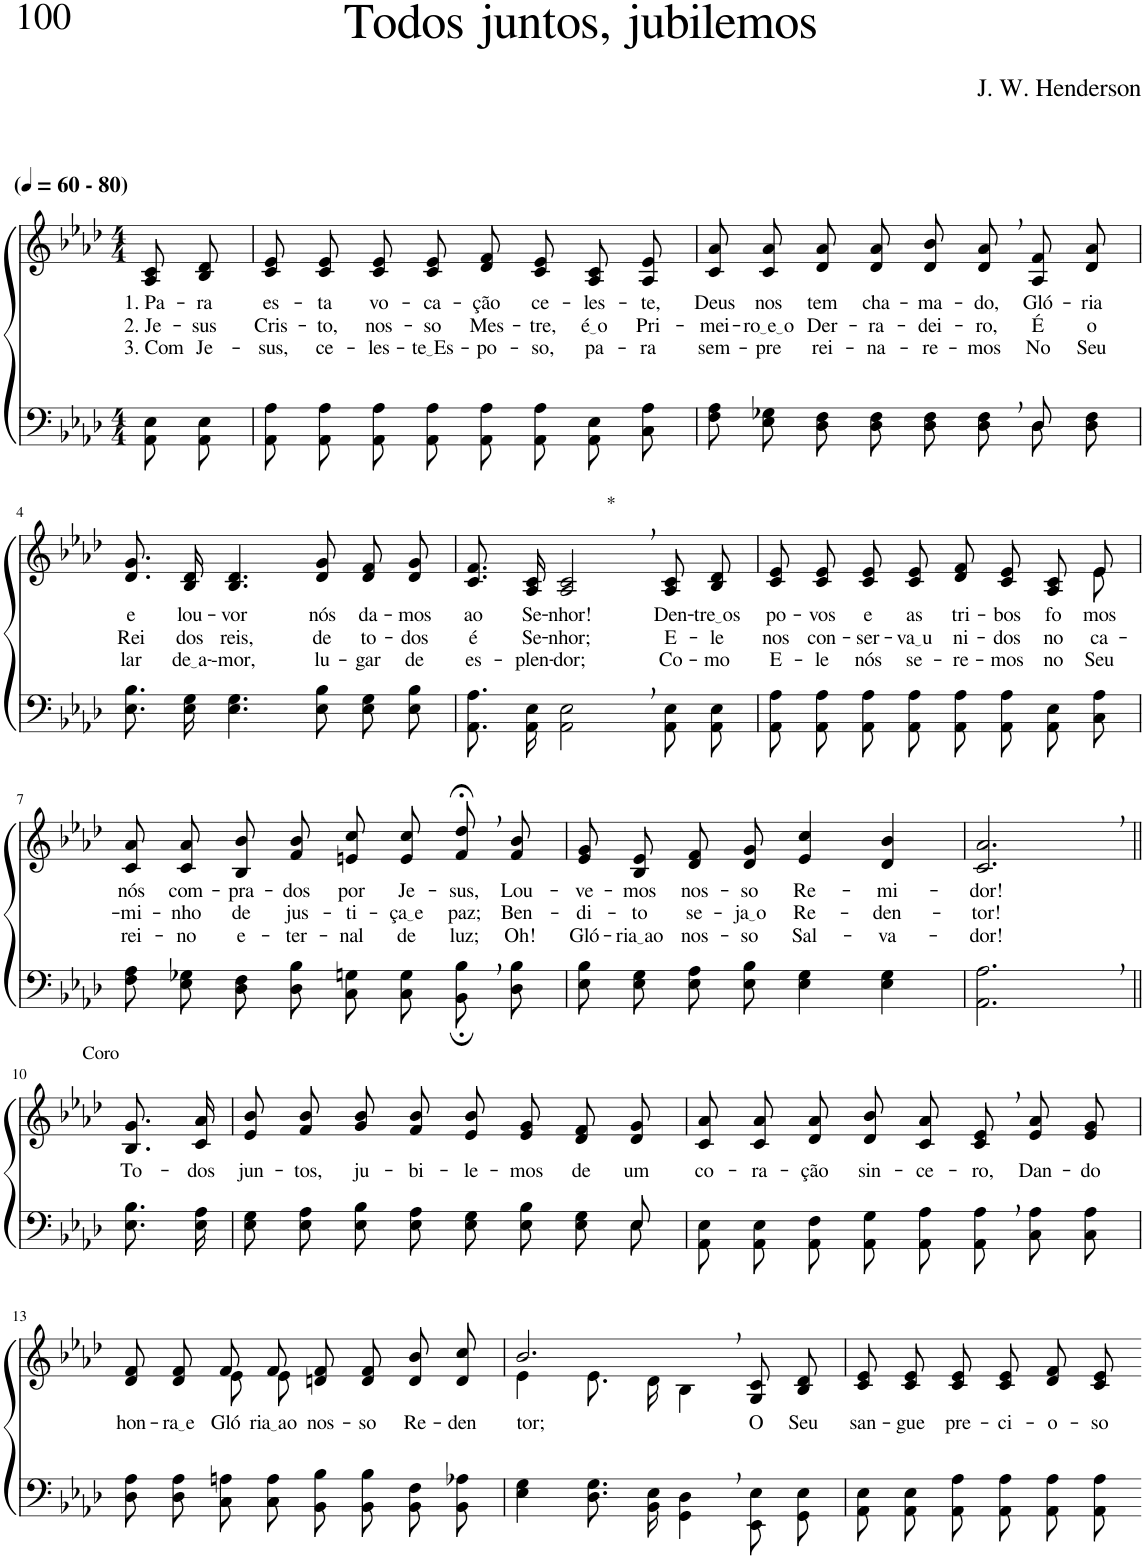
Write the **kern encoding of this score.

**kern	**kern	**text	**text	**text
*part2	*part1	*part1	*part1	*part1
*staff2	*staff1	*staff1	*staff1	*staff1
*I"Parte III e IV	*I"Parte I e II	*	*	*
*clefF4	*clefG2	*	*	*
*Trd-1c-2	*Trd-1c-2	*	*	*
*k[b-e-a-d-]	*k[b-e-a-d-]	*	*	*
*M4/4	*M4/4	*	*	*
*MM60	*MM60	*	*	*
=1	=1	=1	=1	=1
!	!LO:TX:a:B:t=(	!	!	!
!	!LO:TX:a:B:t=- 80)	!	!	!
!	!	!LO:LY:b	!LO:LY:b	!LO:LY:b
8AA-/ 8E-/L	8A-/ 8c/L	1. Pa-	2. Je-	3. Com
!	!	!LO:LY:b	!LO:LY:b	!LO:LY:b
8AA-/ 8E-/J	8B-/ 8d-/J	-ra	-sus	Je-
=2	=2	=2	=2	=2
!	!	!LO:LY:b	!LO:LY:b	!LO:LY:b
8AA-\ 8A-\L	8c/ 8e-/L	es-	Cris-	-sus,
!	!	!LO:LY:b	!LO:LY:b	!LO:LY:b
8AA-\ 8A-\J	8c/ 8e-/J	-ta	-to,	ce-
!	!	!LO:LY:b	!LO:LY:b	!LO:LY:b
8AA-\ 8A-\L	8c/ 8e-/L	vo-	nos-	-les-
!	!	!LO:LY:b	!LO:LY:b	!LO:LY:b
8AA-\ 8A-\J	8c/ 8e-/J	-ca-	-so	te Es
!	!	!LO:LY:b	!LO:LY:b	!LO:LY:b
8AA-\ 8A-\L	8d-/ 8f/L	-ção	Mes-	-po-
!	!	!LO:LY:b	!LO:LY:b	!LO:LY:b
8AA-\ 8A-\J	8c/ 8e-/J	ce-	-tre,	-so,
!	!	!LO:LY:b	!LO:LY:b	!LO:LY:b
8AA-\ 8E-\L	8A-/ 8c/L	-les-	é o	pa-
!	!	!LO:LY:b	!LO:LY:b	!LO:LY:b
8C\ 8A-\J	8A-/ 8e-/J	-te,	Pri-	-ra
=3	=3	=3	=3	=3
*^	*	*	*	*
!	!	!	!LO:LY:b	!LO:LY:b	!LO:LY:b
8F\ 8A-\L	2.ryy	8c/ 8a-/L	Deus	-mei-	sem-
!	!	!	!LO:LY:b	!LO:LY:b	!LO:LY:b
8E-\ 8G-X\J	.	8c/ 8a-/J	nos	ro e o	-pre
!	!	!	!LO:LY:b	!LO:LY:b	!LO:LY:b
8D-\ 8F\L	.	8d-/ 8a-/L	tem	Der-	rei-
!	!	!	!LO:LY:b	!LO:LY:b	!LO:LY:b
8D-\ 8F\J	.	8d-/ 8a-/J	cha-	-ra-	-na-
!	!	!	!LO:LY:b	!LO:LY:b	!LO:LY:b
8D-\ 8F\L	.	8d-/ 8b-/L	-ma-	-dei-	-re-
!	!	!	!LO:LY:b	!LO:LY:b	!LO:LY:b
8D-,\ 8F,\J	.	8d-,/ 8a-,/J	-do,	-ro,	-mos
!	!	!	!LO:LY:b	!LO:LY:b	!LO:LY:b
8D-\L	8D-/	8A-/ 8f/L	Gló-	É	No
!	!	!	!LO:LY:b	!LO:LY:b	!LO:LY:b
8D-\ 8F\J	8ryy	8d-/ 8a-/J	-ria	o	Seu
!!LO:LB:g=z
=4	=4	=4	=4	=4	=4
!	!	!	!LO:LY:b	!LO:LY:b	!LO:LY:b
*v	*v	*	*	*	*
8.E-\ 8.B-\L	8.d-/ 8.g/L	e	Rei	lar
!	!	!LO:LY:b	!LO:LY:b	!LO:LY:b
16E-\ 16G\Jk	16B-/ 16d-/Jk	lou-	dos	de a
!	!	!LO:LY:b	!LO:LY:b	!LO:LY:b
4.E-\ 4.G\	4.B-/ 4.d-/	-vor	reis,	--mor,
!	!	!LO:LY:b	!LO:LY:b	!LO:LY:b
8E-\ 8B-\	8d-/ 8g/	nós	de	lu-
!	!	!LO:LY:b	!LO:LY:b	!LO:LY:b
8E-\ 8G\L	8d-/ 8f/L	da-	to-	-gar
!	!	!LO:LY:b	!LO:LY:b	!LO:LY:b
8E-\ 8B-\J	8d-/ 8g/J	-mos	-dos	de
=5	=5	=5	=5	=5
!	!	!LO:LY:b	!LO:LY:b	!LO:LY:b
8.AA-/ 8.A-/L	8.c/ 8.f/L	ao	é	es-
!	!	!LO:LY:b	!LO:LY:b	!LO:LY:b
16AA-/ 16E-/Jk	16A-/ 16c/Jk	Se-	Se-	-plen-
!	!LO:TX:a:t=*	!	!	!
!	!	!LO:LY:b	!LO:LY:b	!LO:LY:b
2AA-\, 2E-\,	2A-/, 2c/,	-nhor!	-nhor;	-dor;
!	!	!LO:LY:b	!LO:LY:b	!LO:LY:b
8AA-/ 8E-/L	8A-/ 8c/L	Den-	E-	Co-
!	!	!LO:LY:b	!LO:LY:b	!LO:LY:b
8AA-/ 8E-/J	8B-/ 8d-/J	tre os	-le	-mo
=6	=6	=6	=6	=6
*	*^	*	*	*
!	!	!	!LO:LY:b	!LO:LY:b	!LO:LY:b
8AA-\ 8A-\L	2..ryy	8c/ 8e-/L	po-	nos	E-
!	!	!	!LO:LY:b	!LO:LY:b	!LO:LY:b
8AA-\ 8A-\J	.	8c/ 8e-/J	-vos	con-	-le
!	!	!	!LO:LY:b	!LO:LY:b	!LO:LY:b
8AA-\ 8A-\L	.	8c/ 8e-/L	e	-ser-	nós
!	!	!	!LO:LY:b	!LO:LY:b	!LO:LY:b
8AA-\ 8A-\J	.	8c/ 8e-/J	as	va u	se-
!	!	!	!LO:LY:b	!LO:LY:b	!LO:LY:b
8AA-\ 8A-\L	.	8d-/ 8f/L	tri-	ni-	-re-
!	!	!	!LO:LY:b	!LO:LY:b	!LO:LY:b
8AA-\ 8A-\J	.	8c/ 8e-/J	-bos	-dos	-mos
!	!	!	!LO:LY:b	!LO:LY:b	!LO:LY:b
8AA-\ 8E-\L	.	8A-/ 8c/L	fo-	no	no
!	!	!	!LO:LY:b	!LO:LY:b	!LO:LY:b
8C\ 8A-\J	8e-\	8e-/J	-mos	ca-	Seu
!!LO:LB:g=z
=7	=7	=7	=7	=7	=7
!	!	!	!LO:LY:b	!LO:LY:b	!LO:LY:b
*	*v	*v	*	*	*
8F\ 8A-\L	8c/ 8a-/L	nós	-mi-	rei-
!	!	!LO:LY:b	!LO:LY:b	!LO:LY:b
8E-\ 8G-X\J	8c/ 8a-/J	com-	-nho	-no
!	!	!LO:LY:b	!LO:LY:b	!LO:LY:b
8D-\ 8F\L	8B-/ 8b-/L	-pra-	de	e-
!	!	!LO:LY:b	!LO:LY:b	!LO:LY:b
8D-\ 8B-\J	8f/ 8b-/J	-dos	jus-	-ter-
!	!	!LO:LY:b	!LO:LY:b	!LO:LY:b
8C\ 8Gn\L	8en/ 8cc/L	por	-ti-	-nal
!	!	!LO:LY:b	!LO:LY:b	!LO:LY:b
8C\ 8G\J	8e/ 8cc/J	Je-	ça e	de
!	!	!LO:LY:b	!LO:LY:b	!LO:LY:b
8BB-;,\ 8B-;,\L	8f;<,/ 8dd-;<,/L	-sus,	paz;	luz;
!	!	!LO:LY:b	!LO:LY:b	!LO:LY:b
8D-\ 8B-\J	8f/ 8b-/J	Lou-	Ben-	Oh!
=8	=8	=8	=8	=8
!	!	!LO:LY:b	!LO:LY:b	!LO:LY:b
8E-\ 8B-\L	8e-/ 8g/L	-ve-	-di-	Gló-
!	!	!LO:LY:b	!LO:LY:b	!LO:LY:b
8E-\ 8G\J	8B-/ 8e-/J	-mos	-to	ria ao
!	!	!LO:LY:b	!LO:LY:b	!LO:LY:b
8E-\ 8A-\L	8d-/ 8f/L	nos-	se-	nos-
!	!	!LO:LY:b	!LO:LY:b	!LO:LY:b
8E-\ 8B-\J	8d-/ 8g/J	-so	ja o	-so
!	!	!LO:LY:b	!LO:LY:b	!LO:LY:b
4E-\ 4G\	4e-/ 4cc/	Re-	Re-	Sal-
!	!	!LO:LY:b	!LO:LY:b	!LO:LY:b
4E-\ 4G\	4d-/ 4b-/	-mi-	-den-	-va-
=9	=9	=9	=9	=9
!	!	!LO:LY:b	!LO:LY:b	!LO:LY:b
2.AA-\, 2.A-\,	2.c/, 2.a-/,	-dor!	-tor!	-dor!
!!LO:LB:g=z
=10||	=10||	=10||	=10||	=10||
!	!LO:TX:a:t=Coro	!	!	!
!	!	!LO:LY:b	!	!
8.E-\ 8.B-\L	8.B-/ 8.g/L	To-	.	.
!	!	!LO:LY:b	!	!
16E-\ 16A-\Jk	16c/ 16a-/Jk	-dos	.	.
=11	=11	=11	=11	=11
*^	*	*	*	*
!	!	!	!LO:LY:b	!	!
8E-\ 8G\L	2..ryy	8e-/ 8b-/L	jun-	.	.
!	!	!	!LO:LY:b	!	!
8E-\ 8A-\J	.	8f/ 8b-/J	-tos,	.	.
!	!	!	!LO:LY:b	!	!
8E-\ 8B-\L	.	8g/ 8b-/L	ju-	.	.
!	!	!	!LO:LY:b	!	!
8E-\ 8A-\J	.	8f/ 8b-/J	-bi-	.	.
!	!	!	!LO:LY:b	!	!
8E-\ 8G\L	.	8e-/ 8b-/L	-le-	.	.
!	!	!	!LO:LY:b	!	!
8E-\ 8B-\J	.	8e-/ 8g/J	-mos	.	.
!	!	!	!LO:LY:b	!	!
8E-\ 8G\L	.	8d-/ 8f/L	de	.	.
!	!	!	!LO:LY:b	!	!
8E-\J	8E-/	8d-/ 8g/J	um	.	.
=12	=12	=12	=12	=12	=12
!	!	!	!LO:LY:b	!	!
*v	*v	*	*	*	*
8AA-/ 8E-/L	8c/ 8a-/L	co-	.	.
!	!	!LO:LY:b	!	!
8AA-/ 8E-/J	8c/ 8a-/J	-ra-	.	.
!	!	!LO:LY:b	!	!
8AA-\ 8F\L	8d-/ 8a-/L	-ção	.	.
!	!	!LO:LY:b	!	!
8AA-\ 8G\J	8d-/ 8b-/J	sin-	.	.
!	!	!LO:LY:b	!	!
8AA-\ 8A-\L	8c/ 8a-/L	-ce-	.	.
!	!	!LO:LY:b	!	!
8AA-,\ 8A-,\J	8c,/ 8e-,/J	-ro,	.	.
!	!	!LO:LY:b	!	!
8C\ 8A-\L	8e-/ 8a-/L	Dan-	.	.
!	!	!LO:LY:b	!	!
8C\ 8A-\J	8e-/ 8g/J	-do	.	.
!!LO:LB:g=z
=13	=13	=13	=13	=13
!	!	!LO:LY:b	!	!
*	*^	*	*	*
8D-\ 8A-\L	8d-/ 8f/L	4ryy	hon-	.	.
!	!	!	!LO:LY:b	!	!
8D-\ 8A-\J	8d-/ 8f/J	.	ra e	.	.
!	!	!	!LO:LY:b	!	!
8C\ 8An\L	8f/L	8e-\L	Gló-	.	.
!	!	!	!LO:LY:b	!	!
8C\ 8A\J	8f/J	8e-\J	ria ao	.	.
!	!	!	!LO:LY:b	!	!
8BB-\ 8B-\L	8dn/ 8f/L	2ryy	nos-	.	.
!	!	!	!LO:LY:b	!	!
8BB-\ 8B-\J	8d/ 8f/J	.	-so	.	.
!	!	!	!LO:LY:b	!	!
8BB-\ 8F\L	8d/ 8b-/L	.	Re-	.	.
!	!	!	!LO:LY:b	!	!
8BB-\ 8A-X\J	8d/ 8cc/J	.	-den-	.	.
=14	=14	=14	=14	=14	=14
!	!	!	!LO:LY:b	!	!
4E-\ 4G\	2.b-,/	4e-\	-tor;-	.	.
8.D-\ 8.G\L	.	8.e-\L	.	.	.
16BB-\ 16E-\Jk	.	16d-\Jk	.	.	.
4GG\, 4D-\,	.	4B-\	.	.	.
!	!	!	!LO:LY:b	!	!
8EE-/ 8E-/L	8G/ 8c/L	4ryy	-O	.	.
!	!	!	!LO:LY:b	!	!
8GG/ 8E-/J	8B-/ 8d-/J	.	Seu	.	.
*	*v	*v	*	*	*
=15	=15	=15	=15	=15
!	!	!LO:LY:b	!	!
8AA-/ 8E-/L	8c/ 8e-/L	san-	.	.
!	!	!LO:LY:b	!	!
8AA-/ 8E-/J	8c/ 8e-/J	-gue	.	.
!	!	!LO:LY:b	!	!
8AA-\ 8A-\L	8c/ 8e-/L	pre-	.	.
!	!	!LO:LY:b	!	!
8AA-\ 8A-\J	8c/ 8e-/J	-ci-	.	.
!	!	!LO:LY:b	!	!
8AA-\ 8A-\L	8d-/ 8f/L	-o-	.	.
!	!	!LO:LY:b	!	!
8AA-\ 8A-\J	8c/ 8e-/J	-so	.	.
=-	=-	=-	=-	=-
*-	*-	*-	*-	*-
